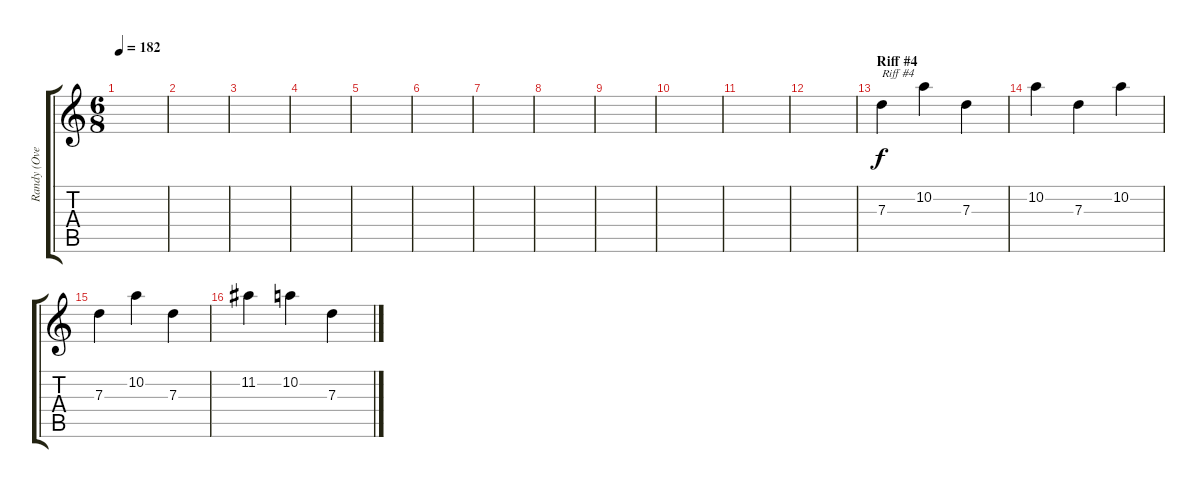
\track ("Randy (Overdriven Guitar)" "Randy (Ove") {instrument overdrivenguitar}
\staff {score tabs}
\tuning (E4 B3 G3 D3 A2 D2) {hide}
\ts (6 8)
\tempo 182
\clef g2
\ks c
|
|
|
|
|
|
|
|
|
|
|
|
\section ("" "Riff #4")
7.3.4{txt "Riff #4"} 10.2.4 7.3.4 |
10.2.4 7.3.4 10.2.4 |
7.3.4 10.2.4 7.3.4 |
11.2.4 10.2.4 7.3.4
